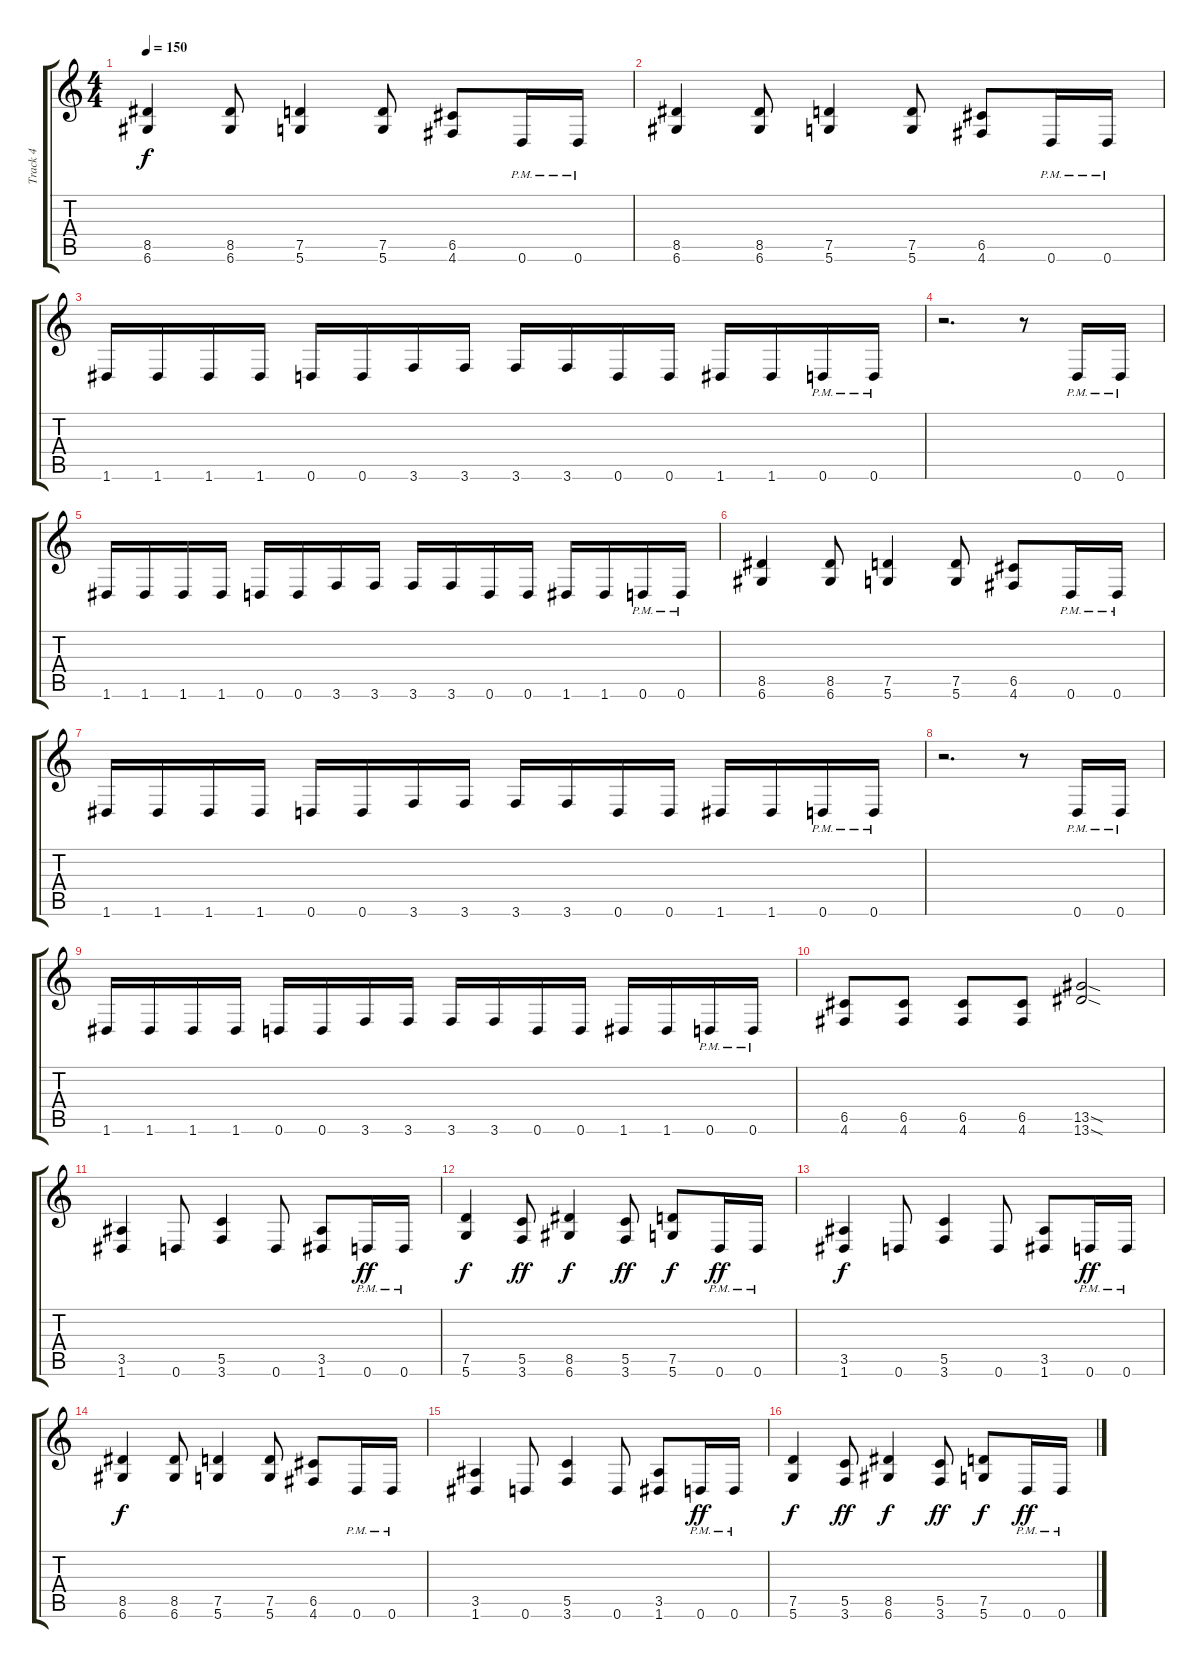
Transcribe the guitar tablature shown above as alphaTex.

\track ("Track 4" "Track 4") {instrument distortionguitar}
\staff {score tabs}
\tuning (D4 A3 F3 C3 G2 D2) {hide}
\ts (4 4)
\tempo 150
\clef g2
\ks c
(8.5 6.6).4{dy f} (8.5 6.6).8 (7.5 5.6).4 (7.5 5.6).8 (6.5 4.6).8 0.6{pm}.16 0.6{pm}.16 |
(8.5 6.6).4 (8.5 6.6).8 (7.5 5.6).4 (7.5 5.6).8 (6.5 4.6).8 0.6{pm}.16 0.6{pm}.16 |
1.6.16 1.6.16 1.6.16 1.6.16 0.6.16 0.6.16 3.6.16 3.6.16 3.6.16 3.6.16 0.6.16 0.6.16 1.6.16 1.6.16 0.6{pm}.16 0.6{pm}.16 |
r.2{d} r.8 0.6{pm}.16 0.6{pm}.16 |
1.6.16 1.6.16 1.6.16 1.6.16 0.6.16 0.6.16 3.6.16 3.6.16 3.6.16 3.6.16 0.6.16 0.6.16 1.6.16 1.6.16 0.6{pm}.16 0.6{pm}.16 |
(8.5 6.6).4 (8.5 6.6).8 (7.5 5.6).4 (7.5 5.6).8 (6.5 4.6).8 0.6{pm}.16 0.6{pm}.16 |
1.6.16 1.6.16 1.6.16 1.6.16 0.6.16 0.6.16 3.6.16 3.6.16 3.6.16 3.6.16 0.6.16 0.6.16 1.6.16 1.6.16 0.6{pm}.16 0.6{pm}.16 |
r.2{d} r.8 0.6{pm}.16 0.6{pm}.16 |
1.6.16 1.6.16 1.6.16 1.6.16 0.6.16 0.6.16 3.6.16 3.6.16 3.6.16 3.6.16 0.6.16 0.6.16 1.6.16 1.6.16 0.6{pm}.16 0.6{pm}.16 |
(6.5 4.6).8 (6.5 4.6).8 (6.5 4.6).8 (6.5 4.6).8 (13.5{sod} 13.6{sod}).2 |
(3.5 1.6).4 0.6.8 (5.5 3.6).4 0.6.8 (3.5 1.6).8 0.6{pm}.16{dy ff} 0.6{pm}.16 |
(7.5 5.6).4{dy f} (5.5 3.6).8{dy ff} (8.5 6.6).4{dy f} (5.5 3.6).8{dy ff} (7.5 5.6).8{dy f} 0.6{pm}.16{dy ff} 0.6{pm}.16 |
(3.5 1.6).4{dy f} 0.6.8 (5.5 3.6).4 0.6.8 (3.5 1.6).8 0.6{pm}.16{dy ff} 0.6{pm}.16 |
(8.5 6.6).4{dy f} (8.5 6.6).8 (7.5 5.6).4 (7.5 5.6).8 (6.5 4.6).8 0.6{pm}.16 0.6{pm}.16 |
(3.5 1.6).4 0.6.8 (5.5 3.6).4 0.6.8 (3.5 1.6).8 0.6{pm}.16{dy ff} 0.6{pm}.16 |
(7.5 5.6).4{dy f} (5.5 3.6).8{dy ff} (8.5 6.6).4{dy f} (5.5 3.6).8{dy ff} (7.5 5.6).8{dy f} 0.6{pm}.16{dy ff} 0.6{pm}.16
